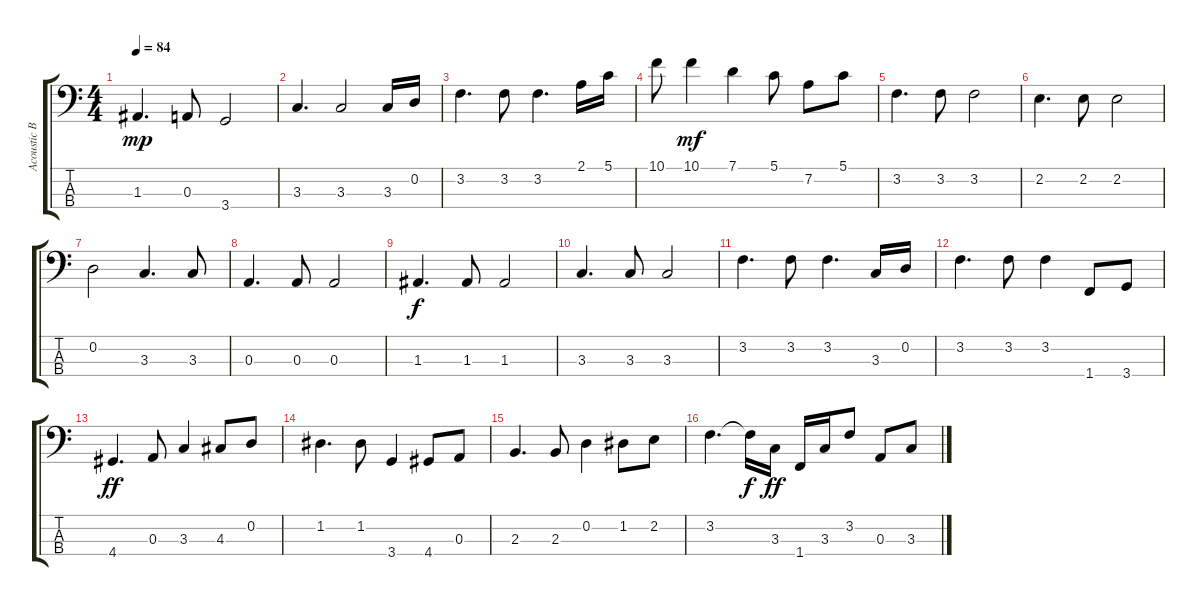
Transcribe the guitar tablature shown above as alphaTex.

\track ("Acoustic Bass" "Acoustic B") {instrument electricbassfinger}
\staff {score tabs}
\tuning (G2 D2 A1 E1) {hide}
\ts (4 4)
\tempo 84
\clef f4
\ks c
1.3.4{d dy mp} 0.3.8 3.4.2 |
3.3.4{d} 3.3.2 3.3.16 0.2.16 |
3.2.4{d} 3.2.8 3.2.4{d} 2.1.16 5.1.16 |
10.1.8 10.1.4{dy mf} 7.1.4 5.1.8 7.2.8 5.1.8 |
3.2.4{d} 3.2.8 3.2.2 |
2.2.4{d} 2.2.8 2.2.2 |
0.2.2 3.3.4{d} 3.3.8 |
0.3.4{d} 0.3.8 0.3.2 |
1.3.4{d dy f} 1.3.8 1.3.2 |
3.3.4{d} 3.3.8 3.3.2 |
3.2.4{d} 3.2.8 3.2.4{d} 3.3.16 0.2.16 |
3.2.4{d} 3.2.8 3.2.4 1.4.8 3.4.8 |
4.4.4{d dy ff} 0.3.8 3.3.4 4.3.8 0.2.8 |
1.2.4{d} 1.2.8 3.4.4 4.4.8 0.3.8 |
2.3.4{d} 2.3.8 0.2.4 1.2.8 2.2.8 |
3.2.4{d} 3.2{t}.16{dy f} 3.3.16{dy ff} 1.4.16 3.3.16 3.2.8 0.3.8 3.3.8
